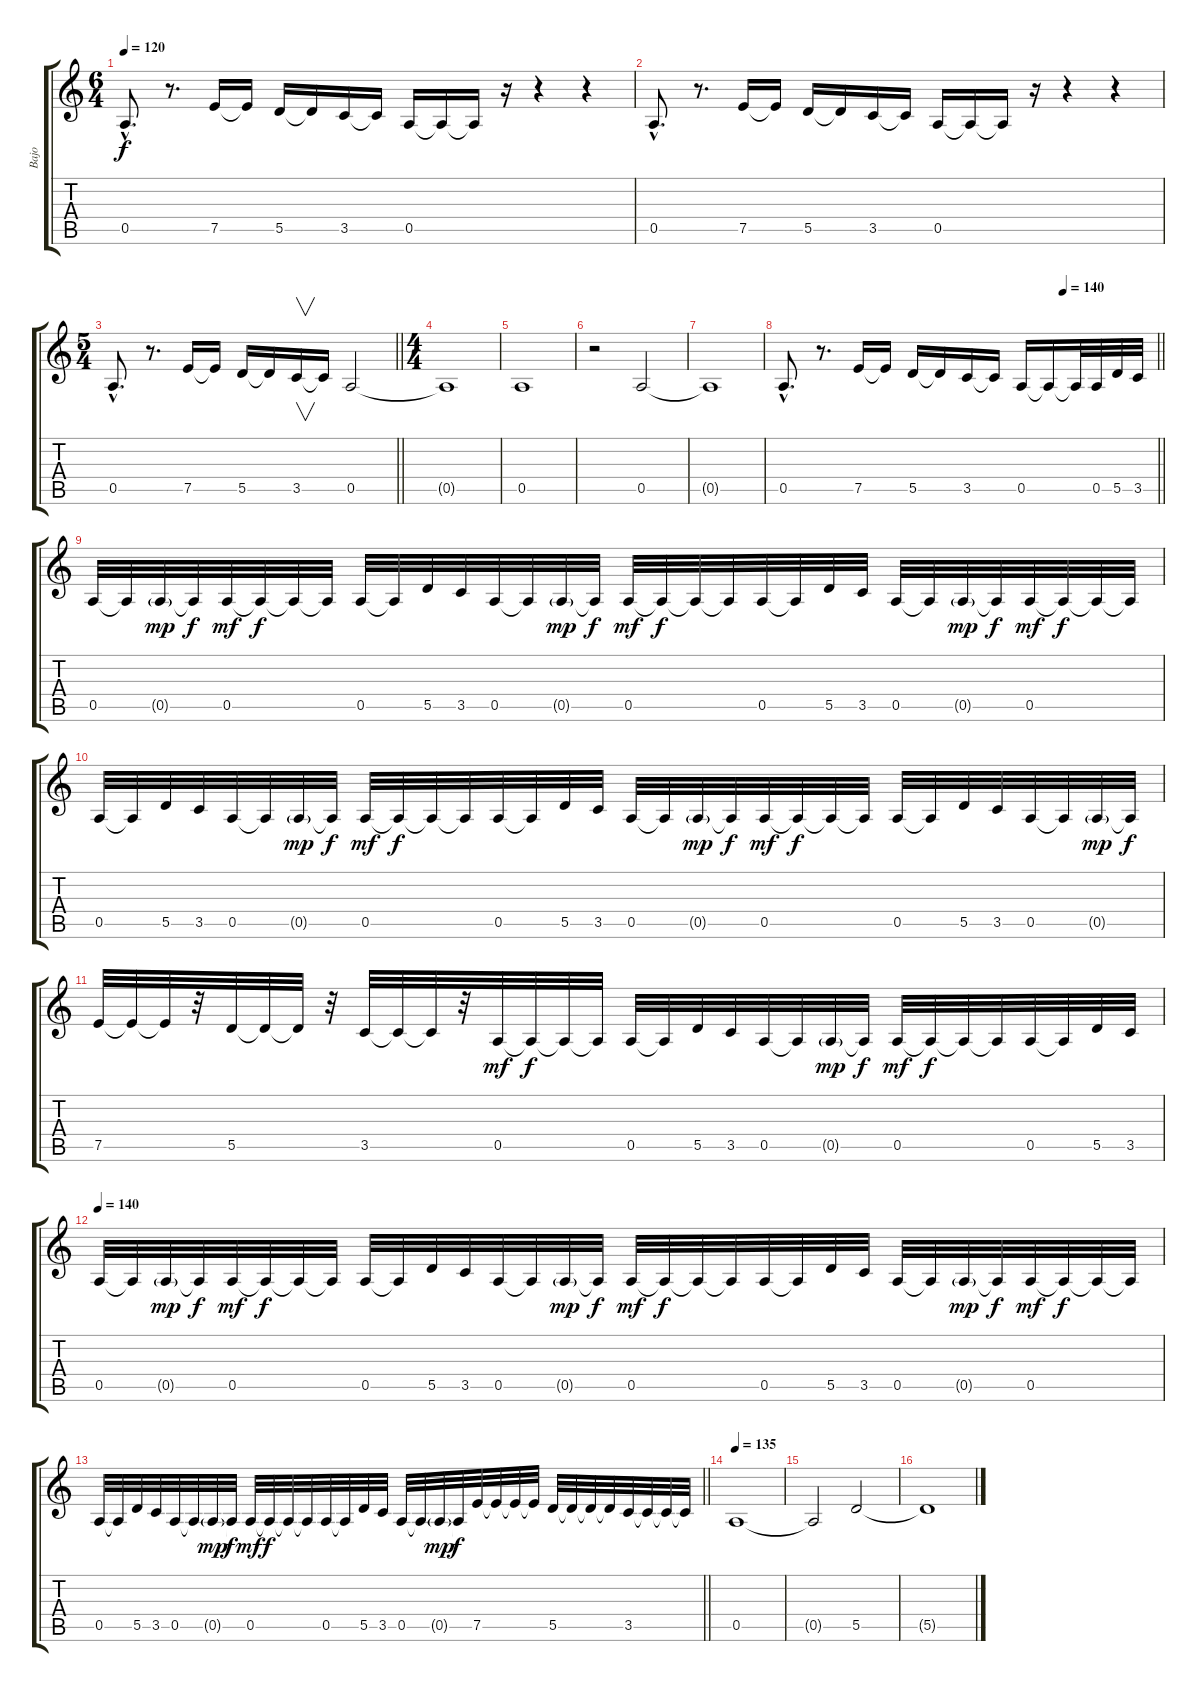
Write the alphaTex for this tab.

\track ("Bajo" "Bajo") {instrument electricbasspick}
\staff {score tabs}
\tuning (E4 B3 G3 D3 A2 E2) {hide}
\ts (6 4)
\tempo 120
\clef g2
\ks c
0.5{hac}.8{d dy f instrument electricbasspick} r.8{d} 7.5.16 7.5{t}.16 5.5.16 5.5{t}.16 3.5.16 3.5{t}.16 0.5.16 0.5{t}.16 0.5{t}.16 r.16 r.4 r.4 |
0.5{hac}.8{d} r.8{d} 7.5.16 7.5{t}.16 5.5.16 5.5{t}.16 3.5.16 3.5{t}.16 0.5.16 0.5{t}.16 0.5{t}.16 r.16 r.4 r.4 |
\ts (5 4)
\barLineRight lightlight
0.5{hac}.8{d} r.8{d} 7.5.16 7.5{t}.16 5.5.16 5.5{t}.16 3.5.16{v} 3.5{t}.16 0.5.2 |
\ts (4 4)
0.5{t}.1 |
0.5.1 |
r.2 0.5.2 |
0.5{t}.1 |
\tempo (140 0.75)
\barLineRight lightlight
0.5{hac}.8{d} r.8{d} 7.5.16 7.5{t}.16 5.5.16 5.5{t}.16 3.5.16 3.5{t}.16 0.5.16 0.5{t}.16 0.5{t}.32 0.5.32 5.5.32 3.5.32 |
0.5.32 0.5{t}.32 0.5{g}.32{dy mp} 0.5{t}.32{dy f} 0.5.32{dy mf} 0.5{t}.32{dy f} 0.5{t}.32 0.5{t}.32 0.5.32 0.5{t}.32 5.5.32 3.5.32 0.5.32 0.5{t}.32 0.5{g}.32{dy mp} 0.5{t}.32{dy f} 0.5.32{dy mf} 0.5{t}.32{dy f} 0.5{t}.32 0.5{t}.32 0.5.32 0.5{t}.32 5.5.32 3.5.32 0.5.32 0.5{t}.32 0.5{g}.32{dy mp} 0.5{t}.32{dy f} 0.5.32{dy mf} 0.5{t}.32{dy f} 0.5{t}.32 0.5{t}.32 |
0.5.32 0.5{t}.32 5.5.32 3.5.32 0.5.32 0.5{t}.32 0.5{g}.32{dy mp} 0.5{t}.32{dy f} 0.5.32{dy mf} 0.5{t}.32{dy f} 0.5{t}.32 0.5{t}.32 0.5.32 0.5{t}.32 5.5.32 3.5.32 0.5.32 0.5{t}.32 0.5{g}.32{dy mp} 0.5{t}.32{dy f} 0.5.32{dy mf} 0.5{t}.32{dy f} 0.5{t}.32 0.5{t}.32 0.5.32 0.5{t}.32 5.5.32 3.5.32 0.5.32 0.5{t}.32 0.5{g}.32{dy mp} 0.5{t}.32{dy f} |
7.5.32 7.5{t}.32 7.5{t}.32 r.32 5.5.32 5.5{t}.32 5.5{t}.32 r.32 3.5.32 3.5{t}.32 3.5{t}.32 r.32 0.5.32{dy mf} 0.5{t}.32{dy f} 0.5{t}.32 0.5{t}.32 0.5.32 0.5{t}.32 5.5.32 3.5.32 0.5.32 0.5{t}.32 0.5{g}.32{dy mp} 0.5{t}.32{dy f} 0.5.32{dy mf} 0.5{t}.32{dy f} 0.5{t}.32 0.5{t}.32 0.5.32 0.5{t}.32 5.5.32 3.5.32 |
\tempo 140
0.5.32 0.5{t}.32 0.5{g}.32{dy mp} 0.5{t}.32{dy f} 0.5.32{dy mf} 0.5{t}.32{dy f} 0.5{t}.32 0.5{t}.32 0.5.32 0.5{t}.32 5.5.32 3.5.32 0.5.32 0.5{t}.32 0.5{g}.32{dy mp} 0.5{t}.32{dy f} 0.5.32{dy mf} 0.5{t}.32{dy f} 0.5{t}.32 0.5{t}.32 0.5.32 0.5{t}.32 5.5.32 3.5.32 0.5.32 0.5{t}.32 0.5{g}.32{dy mp} 0.5{t}.32{dy f} 0.5.32{dy mf} 0.5{t}.32{dy f} 0.5{t}.32 0.5{t}.32 |
\barLineRight lightlight
0.5.32 0.5{t}.32 5.5.32 3.5.32 0.5.32 0.5{t}.32 0.5{g}.32{dy mp} 0.5{t}.32{dy f} 0.5.32{dy mf} 0.5{t}.32{dy f} 0.5{t}.32 0.5{t}.32 0.5.32 0.5{t}.32 5.5.32 3.5.32 0.5.32 0.5{t}.32 0.5{g}.32{dy mp} 0.5{t}.32{dy f} 7.5.32 7.5{t}.32 7.5{t}.32 7.5{t}.32 5.5.32 5.5{t}.32 5.5{t}.32 5.5{t}.32 3.5.32 3.5{t}.32 3.5{t}.32 3.5{t}.32 |
\tempo 135
0.5.1 |
0.5{t}.2 5.5.2 |
5.5{t}.1
